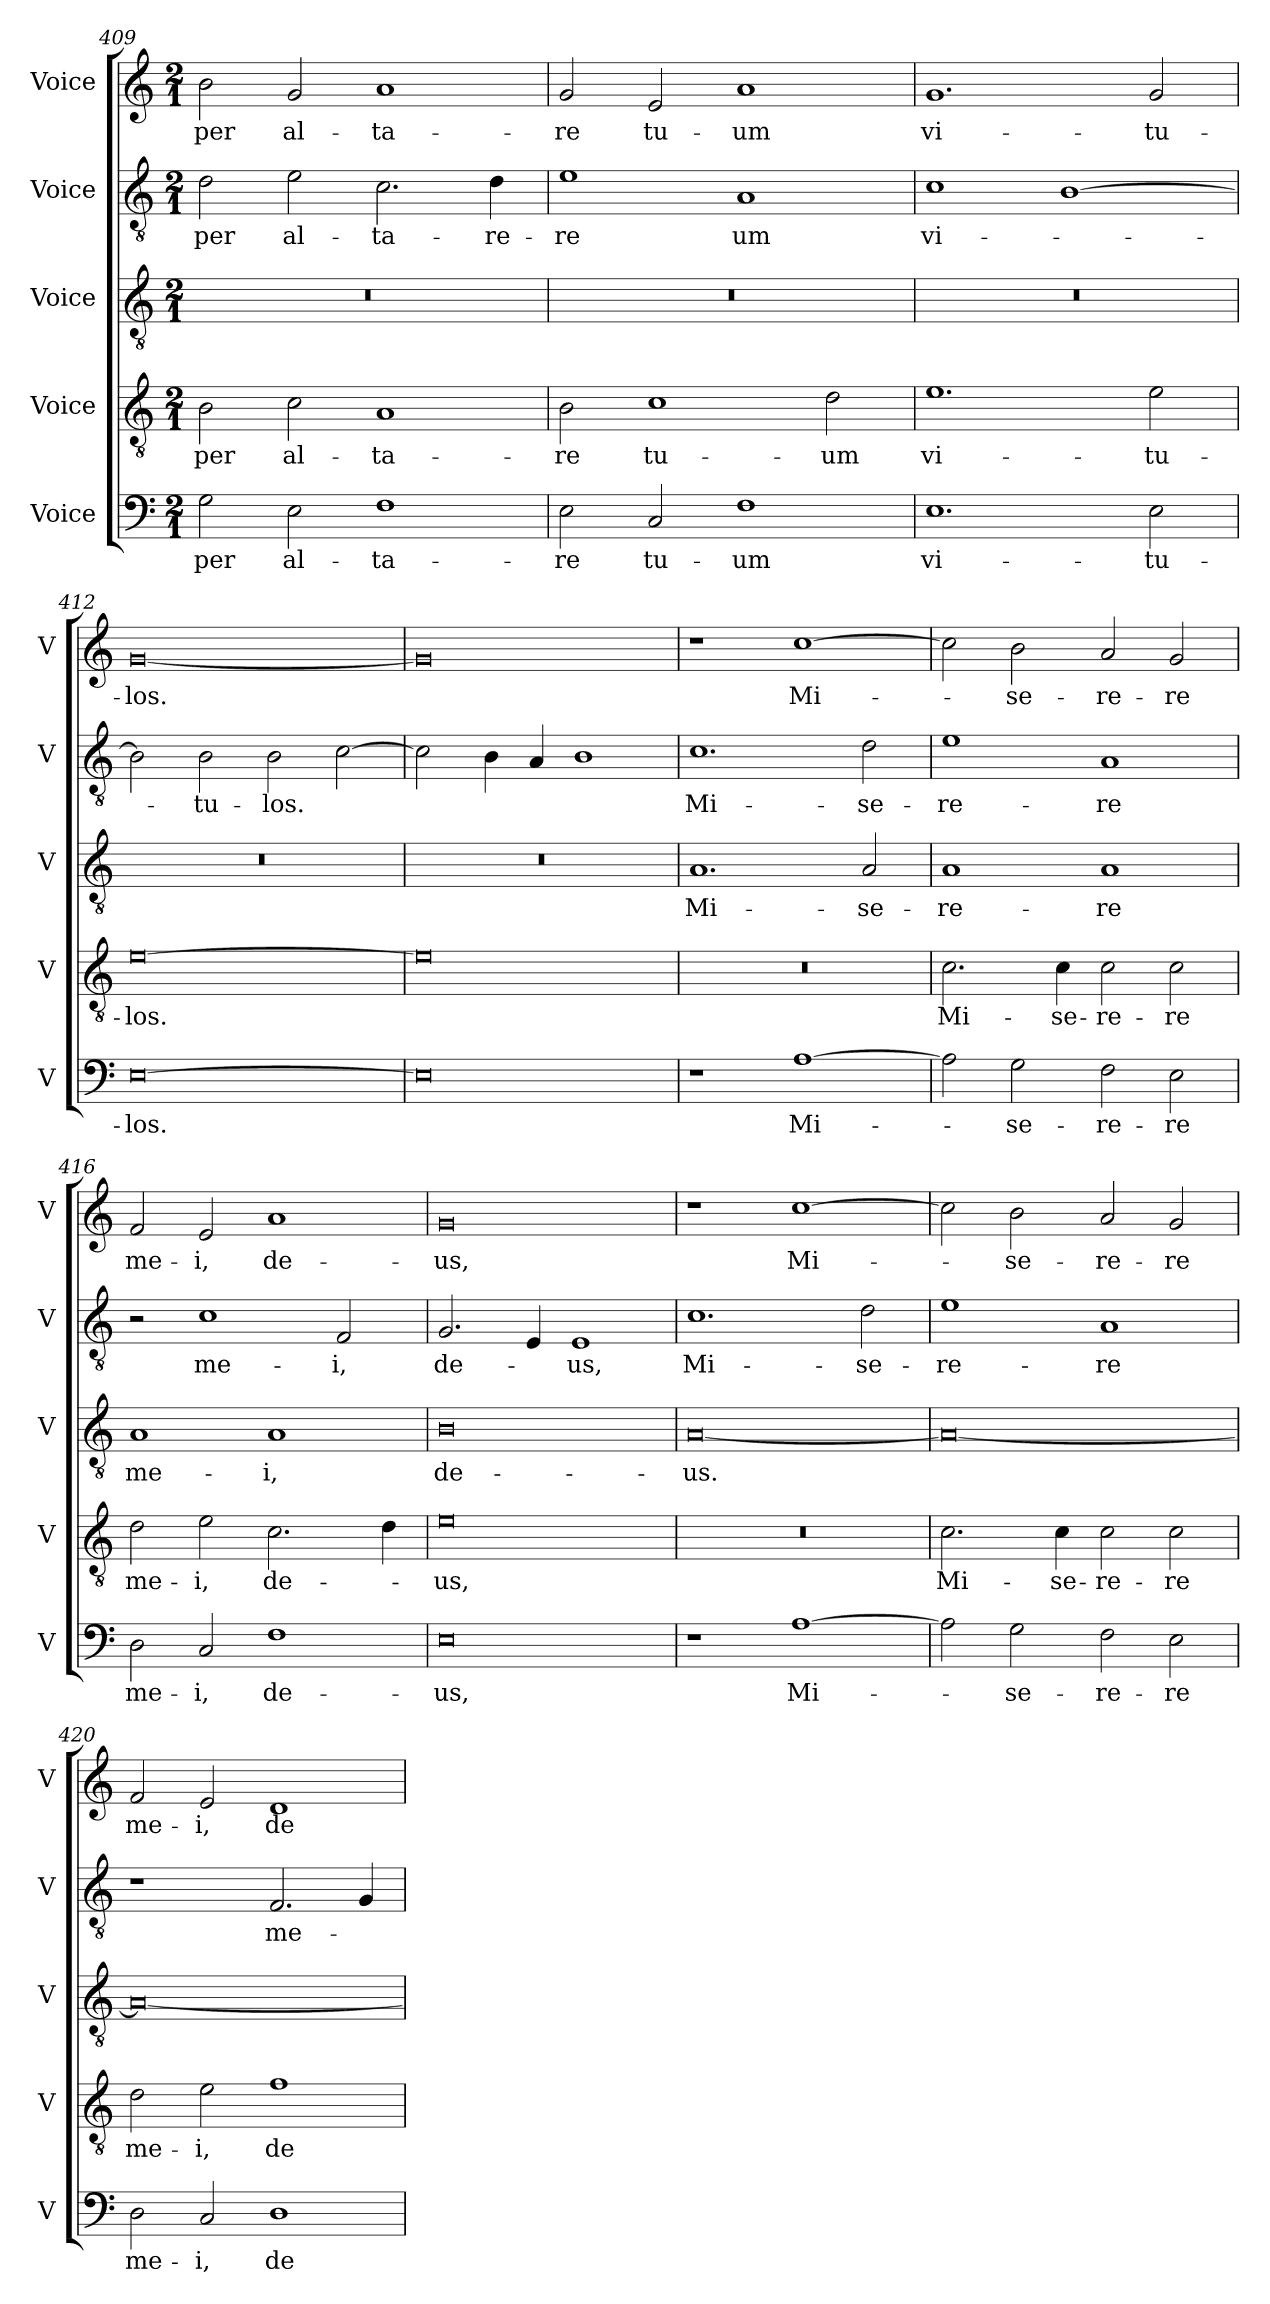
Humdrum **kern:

**kern	**text	**kern	**text	**kern	**text	**kern	**text	**kern	**text
*part5	*part5	*part4	*part4	*part3	*part3	*part2	*part2	*part1	*part1
*staff5	*staff5	*staff4	*staff4	*staff3	*staff3	*staff2	*staff2	*staff1	*staff1
*I"Voice	*	*I"Voice	*	*I"Voice	*	*I"Voice	*	*I"Voice	*
*I'V	*	*I'V	*	*I'V	*	*I'V	*	*I'V	*
!!LO:LB:g=z
*clefF4	*	*clefGv2	*	*clefGv2	*	*clefGv2	*	*clefG2	*
*k[]	*	*k[]	*	*k[]	*	*k[]	*	*k[]	*
*M2/1	*	*M2/1	*	*M2/1	*	*M2/1	*	*M2/1	*
=409	=409	=409	=409	=409	=409	=409	=409	=409	=409
!	!LO:LY:b	!	!LO:LY:b	!	!	!	!LO:LY:b	!	!LO:LY:b
2G\	-per	2B\	-per	0r	.	2d\	-per	2b\	-per
!	!LO:LY:b	!	!LO:LY:b	!	!	!	!LO:LY:b	!	!LO:LY:b
2E\	al-	2c\	al-	.	.	2e\	al-	2g/	al-
!	!LO:LY:b	!	!LO:LY:b	!	!	!	!LO:LY:b	!	!LO:LY:b
1F	-ta-	1A	-ta-	.	.	2.c\	-ta-	1a	-ta-
!	!	!	!	!	!	!	!LO:LY:b	!	!
.	.	.	.	.	.	4d\	-re-	.	.
=410	=410	=410	=410	=410	=410	=410	=410	=410	=410
!	!LO:LY:b	!	!LO:LY:b	!	!	!	!LO:LY:b	!	!LO:LY:b
2E\	-re	2B\	-re	0r	.	1e	-re	2g/	-re
!	!LO:LY:b	!	!LO:LY:b	!	!	!	!	!	!LO:LY:b
2C/	tu-	1c	tu-	.	.	.	.	2e/	tu-
!	!LO:LY:b	!	!	!	!	!	!LO:LY:b	!	!LO:LY:b
1F	-um	.	.	.	.	1A	um	1a	-um
!	!	!	!LO:LY:b	!	!	!	!	!	!
.	.	2d\	-um	.	.	.	.	.	.
=411	=411	=411	=411	=411	=411	=411	=411	=411	=411
!	!LO:LY:b	!	!LO:LY:b	!	!	!	!LO:LY:b	!	!LO:LY:b
1.E	vi-	1.e	vi-	0r	.	1c	vi-	1.g	vi-
.	.	.	.	.	.	[1B	.	.	.
!	!LO:LY:b	!	!LO:LY:b	!	!	!	!	!	!LO:LY:b
2E\	-tu-	2e\	-tu-	.	.	.	.	2g/	-tu-
=412	=412	=412	=412	=412	=412	=412	=412	=412	=412
!	!LO:LY:b	!	!LO:LY:b	!	!	!	!	!	!LO:LY:b
[0E	-los.	[0e	-los.	0r	.	2B\]	.	[0g	-los.
!	!	!	!	!	!	!	!LO:LY:b	!	!
.	.	.	.	.	.	2B\	-tu-	.	.
!	!	!	!	!	!	!	!LO:LY:b	!	!
.	.	.	.	.	.	2B\	-los.	.	.
.	.	.	.	.	.	[2c\	.	.	.
!!LO:PB:g=z
=413	=413	=413	=413	=413	=413	=413	=413	=413	=413
0E]	.	0e]	.	0r	.	2c\]	.	0g]	.
.	.	.	.	.	.	4B\	.	.	.
.	.	.	.	.	.	4A/	.	.	.
.	.	.	.	.	.	1B	.	.	.
=414	=414	=414	=414	=414	=414	=414	=414	=414	=414
!	!	!	!	!	!LO:LY:b	!	!LO:LY:b	!	!
1r	.	0r	.	1.A	Mi-	1.c	Mi-	1r	.
!	!LO:LY:b	!	!	!	!	!	!	!	!LO:LY:b
[1A	Mi-	.	.	.	.	.	.	[1cc	Mi-
!	!	!	!	!	!LO:LY:b	!	!LO:LY:b	!	!
.	.	.	.	2A/	-se-	2d\	-se-	.	.
=415	=415	=415	=415	=415	=415	=415	=415	=415	=415
!	!	!	!LO:LY:b	!	!LO:LY:b	!	!LO:LY:b	!	!
2A\]	.	2.c\	Mi-	1A	-re-	1e	-re-	2cc\]	.
!	!LO:LY:b	!	!	!	!	!	!	!	!LO:LY:b
2G\	-se-	.	.	.	.	.	.	2b\	-se-
!	!	!	!LO:LY:b	!	!	!	!	!	!
.	.	4c\	-se-	.	.	.	.	.	.
!	!LO:LY:b	!	!LO:LY:b	!	!LO:LY:b	!	!LO:LY:b	!	!LO:LY:b
2F\	-re-	2c\	-re-	1A	-re	1A	-re	2a/	-re-
!	!LO:LY:b	!	!LO:LY:b	!	!	!	!	!	!LO:LY:b
2E\	-re	2c\	-re	.	.	.	.	2g/	-re
=416	=416	=416	=416	=416	=416	=416	=416	=416	=416
!	!LO:LY:b	!	!LO:LY:b	!	!LO:LY:b	!	!	!	!LO:LY:b
2D\	me-	2d\	me-	1A	me-	2r	.	2f/	me-
!	!LO:LY:b	!	!LO:LY:b	!	!	!	!LO:LY:b	!	!LO:LY:b
2C/	-i,	2e\	-i,	.	.	1c	me-	2e/	-i,
!	!LO:LY:b	!	!LO:LY:b	!	!LO:LY:b	!	!	!	!LO:LY:b
1F	de-	2.c\	de-	1A	-i,	.	.	1a	de-
!	!	!	!	!	!	!	!LO:LY:b	!	!
.	.	.	.	.	.	2F/	-i,	.	.
.	.	4d\	.	.	.	.	.	.	.
!!LO:LB:g=z
=417	=417	=417	=417	=417	=417	=417	=417	=417	=417
!	!LO:LY:b	!	!LO:LY:b	!	!LO:LY:b	!	!LO:LY:b	!	!LO:LY:b
0E	-us,	0e	-us,	0B	de-	2.G/	de-	0g	-us,
.	.	.	.	.	.	4E/	.	.	.
!	!	!	!	!	!	!	!LO:LY:b	!	!
.	.	.	.	.	.	1E	-us,	.	.
=418	=418	=418	=418	=418	=418	=418	=418	=418	=418
!	!	!	!	!	!LO:LY:b	!	!LO:LY:b	!	!
1r	.	0r	.	[0A	-us.	1.c	Mi-	1r	.
!	!LO:LY:b	!	!	!	!	!	!	!	!LO:LY:b
[1A	Mi-	.	.	.	.	.	.	[1cc	Mi-
!	!	!	!	!	!	!	!LO:LY:b	!	!
.	.	.	.	.	.	2d\	-se-	.	.
=419	=419	=419	=419	=419	=419	=419	=419	=419	=419
!	!	!	!LO:LY:b	!	!	!	!LO:LY:b	!	!
2A\]	.	2.c\	Mi-	0A_	.	1e	-re-	2cc\]	.
!	!LO:LY:b	!	!	!	!	!	!	!	!LO:LY:b
2G\	-se-	.	.	.	.	.	.	2b\	-se-
!	!	!	!LO:LY:b	!	!	!	!	!	!
.	.	4c\	-se-	.	.	.	.	.	.
!	!LO:LY:b	!	!LO:LY:b	!	!	!	!LO:LY:b	!	!LO:LY:b
2F\	-re-	2c\	-re-	.	.	1A	-re	2a/	-re-
!	!LO:LY:b	!	!LO:LY:b	!	!	!	!	!	!LO:LY:b
2E\	-re	2c\	-re	.	.	.	.	2g/	-re
=420	=420	=420	=420	=420	=420	=420	=420	=420	=420
!	!LO:LY:b	!	!LO:LY:b	!	!	!	!	!	!LO:LY:b
2D\	me-	2d\	me-	0A_	.	1r	.	2f/	me-
!	!LO:LY:b	!	!LO:LY:b	!	!	!	!	!	!LO:LY:b
2C/	-i,	2e\	-i,	.	.	.	.	2e/	-i,
!	!LO:LY:b	!	!LO:LY:b	!	!	!	!LO:LY:b	!	!LO:LY:b
1D	de-	1f	de-	.	.	2.F/	me-	1d	de-
.	.	.	.	.	.	4G/	.	.	.
=	=	=	=	=	=	=	=	=	=
*-	*-	*-	*-	*-	*-	*-	*-	*-	*-
